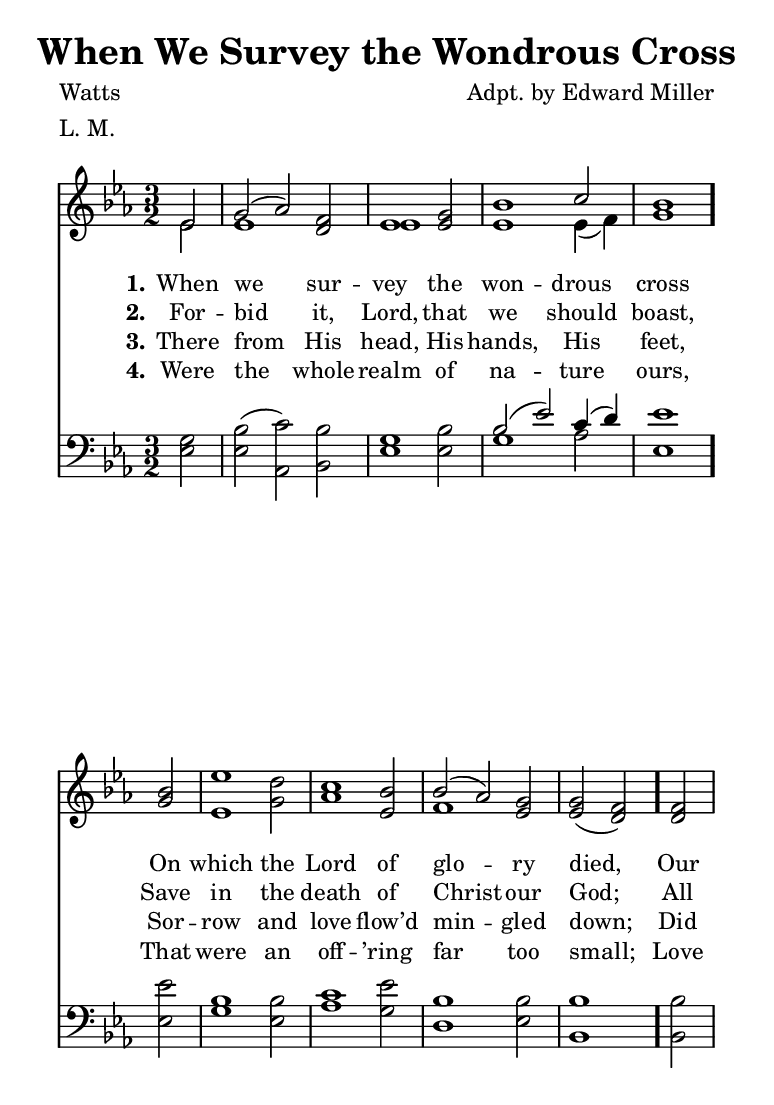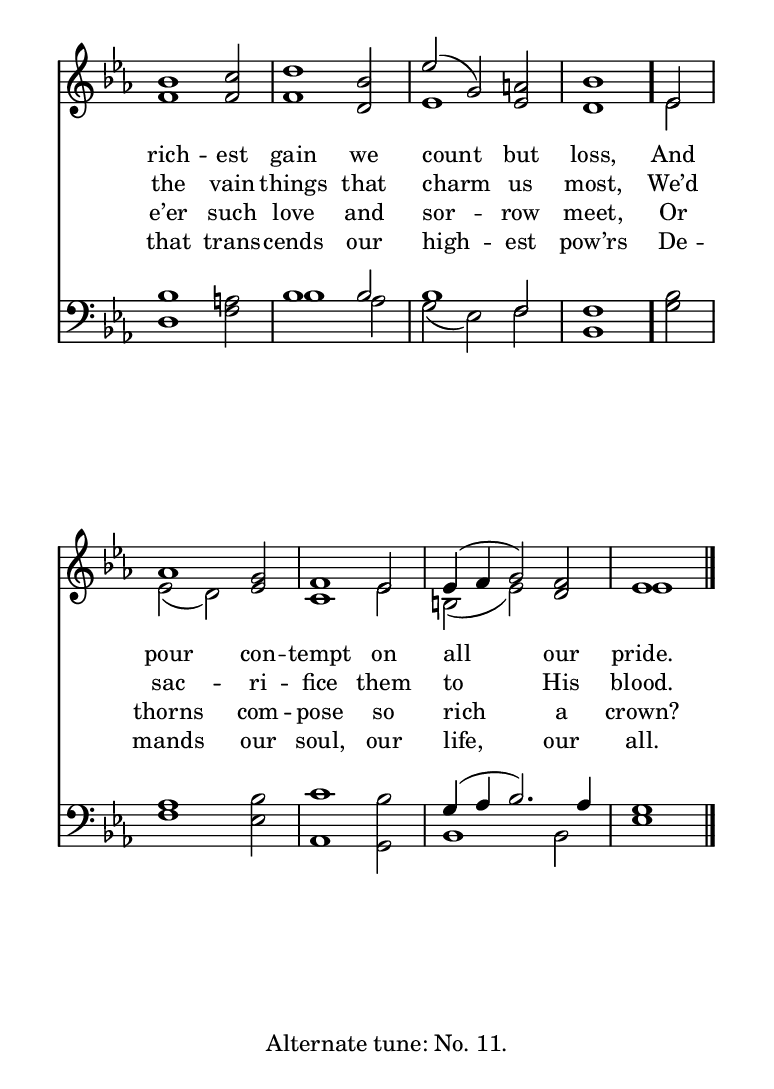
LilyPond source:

\include "common/global.ily"
\paper {
  \include "common/paper.ily"
  ragged-last-bottom = ##t
  systems-per-page = ##f
  system-count = #(cond (is-eogsized 2) (#t #f))
}

\header{
  hymnnumber = "199"
  title = "When We Survey the Wondrous Cross"
  tunename = "Rockingham"
  meter = "L. M."
  poet = "Watts"
  composer = "Adpt. by Edward Miller"
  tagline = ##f
}

global = {
  \include "common/overrides.ily"
  \override Staff.TimeSignature.style = #'numbered
  \time 3/2
  \override Score.MetronomeMark.transparent = ##t % hide all fermata changes too
  \tempo 2=90
  \key ees \major
  \partial 2
  \autoBeamOff
}

notesSoprano = {
\global
\relative c' {

  ees2 | g( aes) f | ees1 g2 | bes1 c2 | bes1
  bes2 | ees1 d2 | c1 bes2 | bes( aes) g | g( f)
  f2 | bes1 c2 | d1 bes2 | ees( g,) a | bes1
  ees,2 | aes1 g2 | f1 ees2 | ees4( f g2) f | ees1

  \bar "|."

}
}

notesAlto = {
\global
\relative e' {

  ees2 | ees1 d2 | ees1 ees2 | ees1 ees4( f) | g1
  g2 | ees1 g2 | aes1 ees2 | f1 ees2 | ees( d)
  d2 | f1 f2 | f1 d2 | ees1 ees2 | d1
  ees2 | ees( d) ees | c1 ees2 | b2( ees) d | ees1

}
}

notesTenor = {
\global
\relative a {

  g2 | bes( c) bes | g1 bes2 | bes( ees) c4( d) | ees1
  ees2 | bes1 bes2 | c1 ees2 | bes1 bes2 | bes1
  bes2 | bes1 a2 | bes1 bes2 | bes1 f2 | f1
  bes2 | aes1 bes2 | c1 bes2 | g4( aes bes2.) aes4 | g1

}
}

notesBass = {
\global
\relative f {

  ees2 | ees( aes,) bes | ees1 ees2 g1 aes2 | ees1
  ees2 | g1 ees2 | aes1 g2 | d1 ees2 | bes1
  bes2 d1 f2 | bes1 aes2 | g( ees) f | bes,1
  g'2 | f1 ees2 | aes,1 g2 | bes1 bes2 | ees1

}
}

wordsA = \lyricmode {
\set stanza = "1."

When we sur -- vey the won -- drous cross \bar "."
On which the Lord of glo -- ry died, \bar "."
Our rich -- est gain we count but loss, \bar "."
And pour con -- tempt on all our pride. \bar "."

}

wordsB = \lyricmode {
\set stanza = "2."

For -- bid it, Lord, that we should boast,
Save in the death of Christ our God;
All the vain things that charm us most,
We’d sac -- ri -- fice them to His blood.

}

wordsC = \lyricmode {
\set stanza = "3."

There from His head, His hands, His feet,
Sor -- row and love flow’d min -- gled down;
Did e’er such love and sor -- row meet,
Or thorns com -- pose so rich a crown?

}

wordsD = \lyricmode {
\set stanza = "4."

Were the whole realm of na -- ture ours,
That were an off -- ’ring far too small;
Love that trans -- cends our high -- est pow’rs
De -- mands our soul, our life, our all.

}

\score {
  \context ChoirStaff <<
    \context Staff = upper <<
      \set ChoirStaff.systemStartDelimiter = #'SystemStartBar
      \set ChoirStaff.printPartCombineTexts = ##f
      \partcombine #'(2 . 9) \notesSoprano \notesAlto
      \context NullVoice = sopranos { \voiceOne << \notesSoprano >> }
      \context NullVoice = altos { \voiceTwo << \notesAlto >> }
      \context Lyrics = one   \lyricsto sopranos \wordsA
      \context Lyrics = two   \lyricsto sopranos \wordsB
      \context Lyrics = three \lyricsto sopranos \wordsC
      \context Lyrics = four  \lyricsto sopranos \wordsD
    >>
    \context Staff = men <<
      \clef bass
      \set ChoirStaff.printPartCombineTexts = ##f
      \partcombine #'(2 . 9) \notesTenor \notesBass
      \context NullVoice = tenors { \voiceOne << \notesTenor >> }
      \context NullVoice = basses { \voiceTwo << \notesBass >> }
    >>
  >>
  \layout {
    \include "common/layout.ily"
    \context {
      \Lyrics
      % Compensate for wide lyrics by squashing things a bit
      \override LyricSpace.minimum-distance = #0.3
    }

  }
  \midi{
    \include "common/midi.ily"
  }
}

\noPageBreak \markup { \vspace #2 \fill-line { \raise #2 \line { Alternate tune: No. 11. } } }

\version "2.19.49"  % necessary for upgrading to future LilyPond versions.

% vi:set et ts=2 sw=2 ai nocindent syntax=lilypond:
